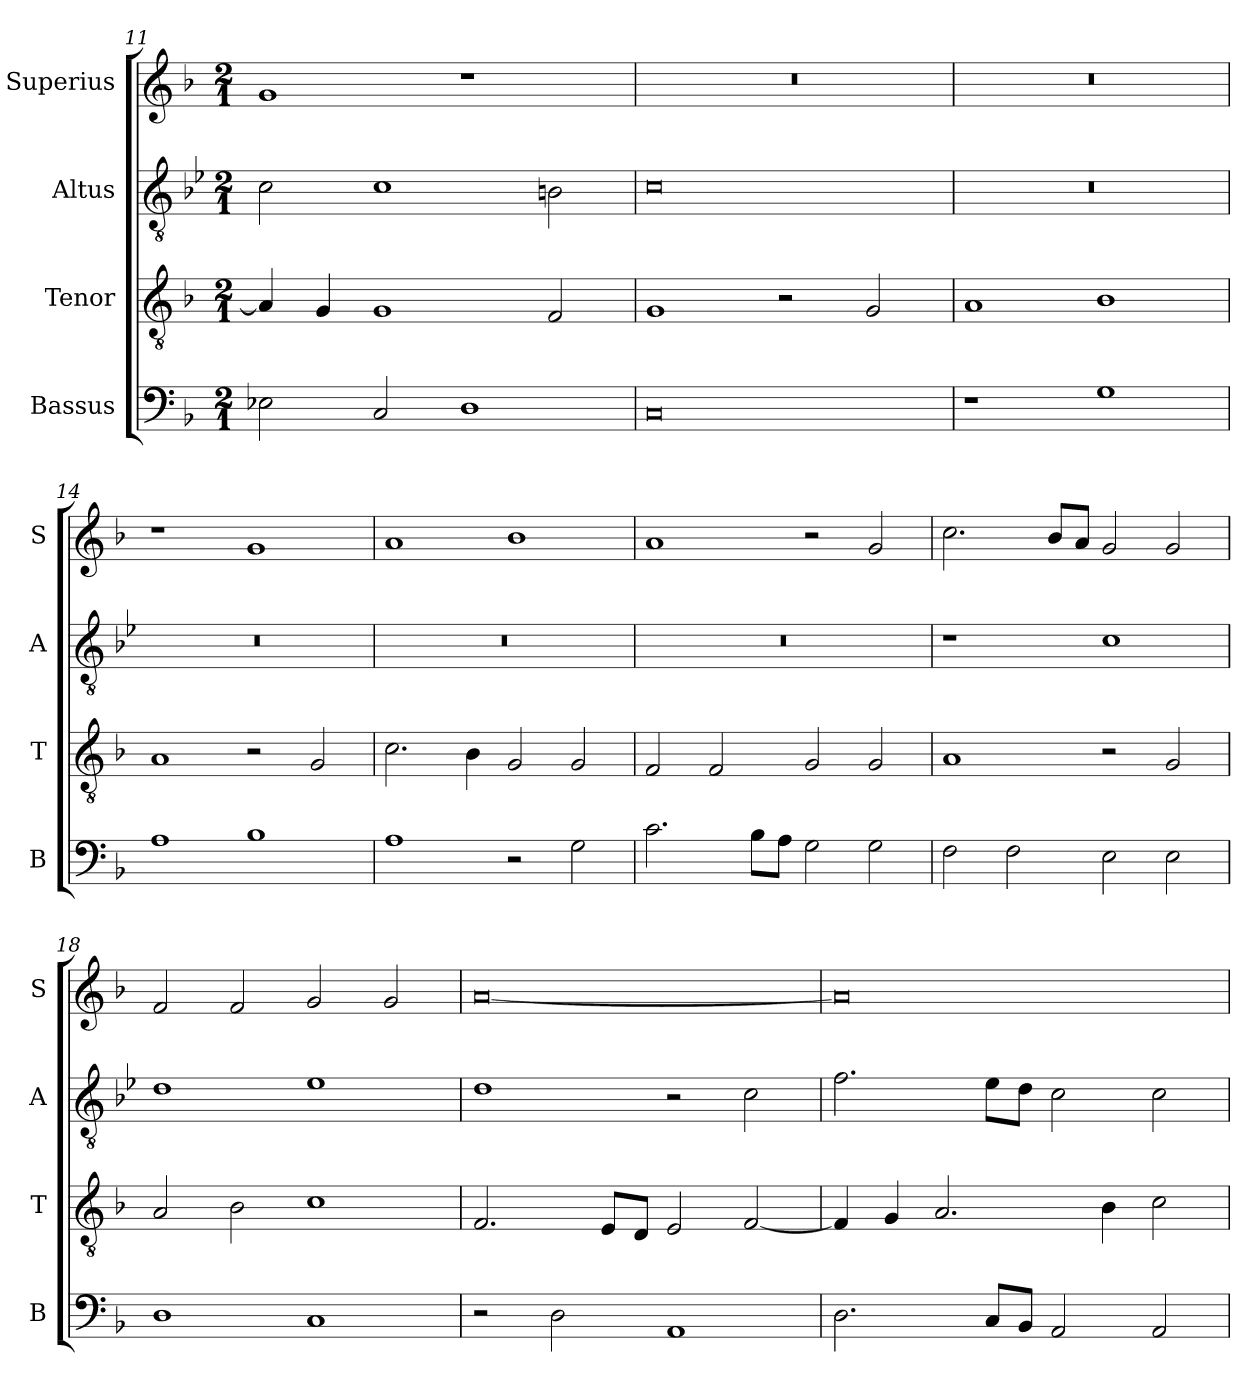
**kern	**kern	**kern	**kern
*part4	*part3	*part2	*part1
*staff4	*staff3	*staff2	*staff1
*I"Bassus	*I"Tenor	*I"Altus	*I"Superius
*I'B	*I'T	*I'A	*I'S
*clefF4	*clefGv2	*clefGv2	*clefG2
*k[b-]	*k[b-]	*k[b-e-]	*k[b-]
*M2/1	*M2/1	*M2/1	*M2/1
=11	=11	=11	=11
2E-X	4A]	2c	1g
.	4G	.	.
2C	1G	1c	.
1D	.	.	1r
.	2F	2Bn	.
=12	=12	=12	=12
0C	1G	0c	0r
.	2r	.	.
.	2G	.	.
=13	=13	=13	=13
1r	1A	0r	0r
1G	1B-	.	.
=14	=14	=14	=14
1A	1A	0r	1r
1B-	2r	.	1g
.	2G	.	.
=15	=15	=15	=15
1A	2.c	0r	1a
.	4B-	.	.
2r	2G	.	1b-
2G	2G	.	.
=16	=16	=16	=16
2.c	2F	0r	1a
.	2F	.	.
8B-L	.	.	.
8AJ	.	.	.
2G	2G	.	2r
2G	2G	.	2g
=17	=17	=17	=17
2F	1A	1r	2.cc
2F	.	.	.
.	.	.	8b-L
.	.	.	8aJ
2E	2r	1c	2g
2E	2G	.	2g
=18	=18	=18	=18
1D	2A	1d	2f
.	2B-	.	2f
1C	1c	1e-	2g
.	.	.	2g
=19	=19	=19	=19
2r	2.F	1d	[0a
2D	.	.	.
.	8EL	.	.
.	8DJ	.	.
1AA	2E	2r	.
.	[2F	2c	.
=20	=20	=20	=20
2.D	4F]	2.f	0a]
.	4G	.	.
.	2.A	.	.
8CL	.	8e-L	.
8BB-J	.	8dJ	.
2AA	.	2c	.
.	4B-	.	.
2AA	2c	2c	.
=	=	=	=
*-	*-	*-	*-
